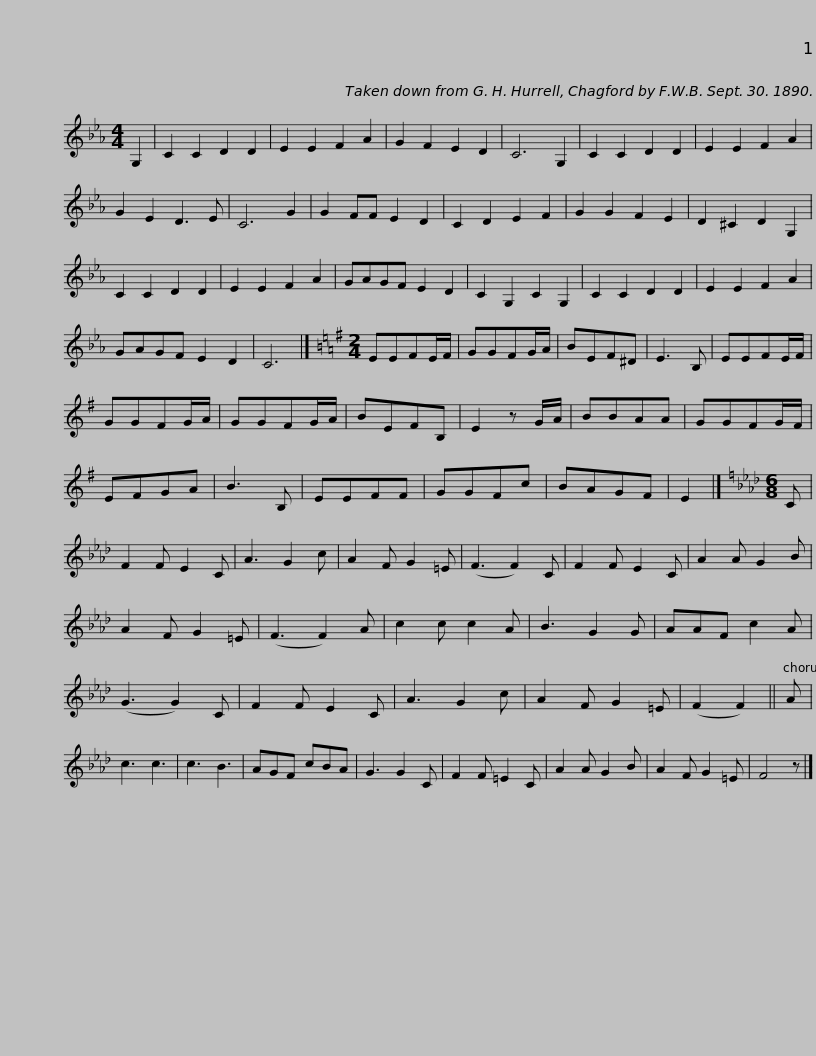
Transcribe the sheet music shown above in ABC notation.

X:1
L:1/8
M:4/4
I:linebreak $
K:Eb
V:1 treble
V:1
 G,2 | C2 C2 D2 D2 | E2 E2 F2 A2 | G2 F2 E2 D2 | C6 G,2 | %5
 C2 C2 D2 D2 | E2 E2 F2 A2 | G2 E2 D3 E |$ C6 G2 | G2 FF E2 D2 | %10
 C2 D2 E2 F2 | G2 G2 F2 E2 | D2 ^C2 D2 G,2 | C2 C2 D2 D2 | E2 E2 F2 A2 |$ %15
 GAGF E2 D2 | C2 G,2 C2 G,2 | C2 C2 D2 D2 | E2 E2 F2 A2 | GAGF E2 D2 | %20
 C6 |][K:G][M:2/4] EEFE/F/ | GGFG/A/ |$ BEF^D | E3 B, | %25
 EEFE/F/ | GGFG/A/ | GGFG/A/ | BEFB, |$ E2 z G/A/ | %30
 BBAA | GGFG/F/ | EFGA | B3 B, | EEFF | %35
 GGFc | BAGF | E2 |][K:Ab][M:6/8] C | F2 F E2 C |$ %40
 A3 G2 c | A2 F G2 =E | (F3 F2) C | F2 F E2 C |$ A2 A G2 B | %45
 A2 F G2 =E | (F3 F2) A | c2 c c2 A | B3 G2 G | AAF c2 A |$ %50
 (G3 G2) C | F2 F E2 C | A3 G2 c | A2 F G2 =E | (F2 F2) || %55
 A | c3 c3 | c3 B3 |$ AGF cBA | G3 G2 C | %60
 F2 F =E2 C | A2 A G2 B | A2 F G2 =E | F4 z |] %64
